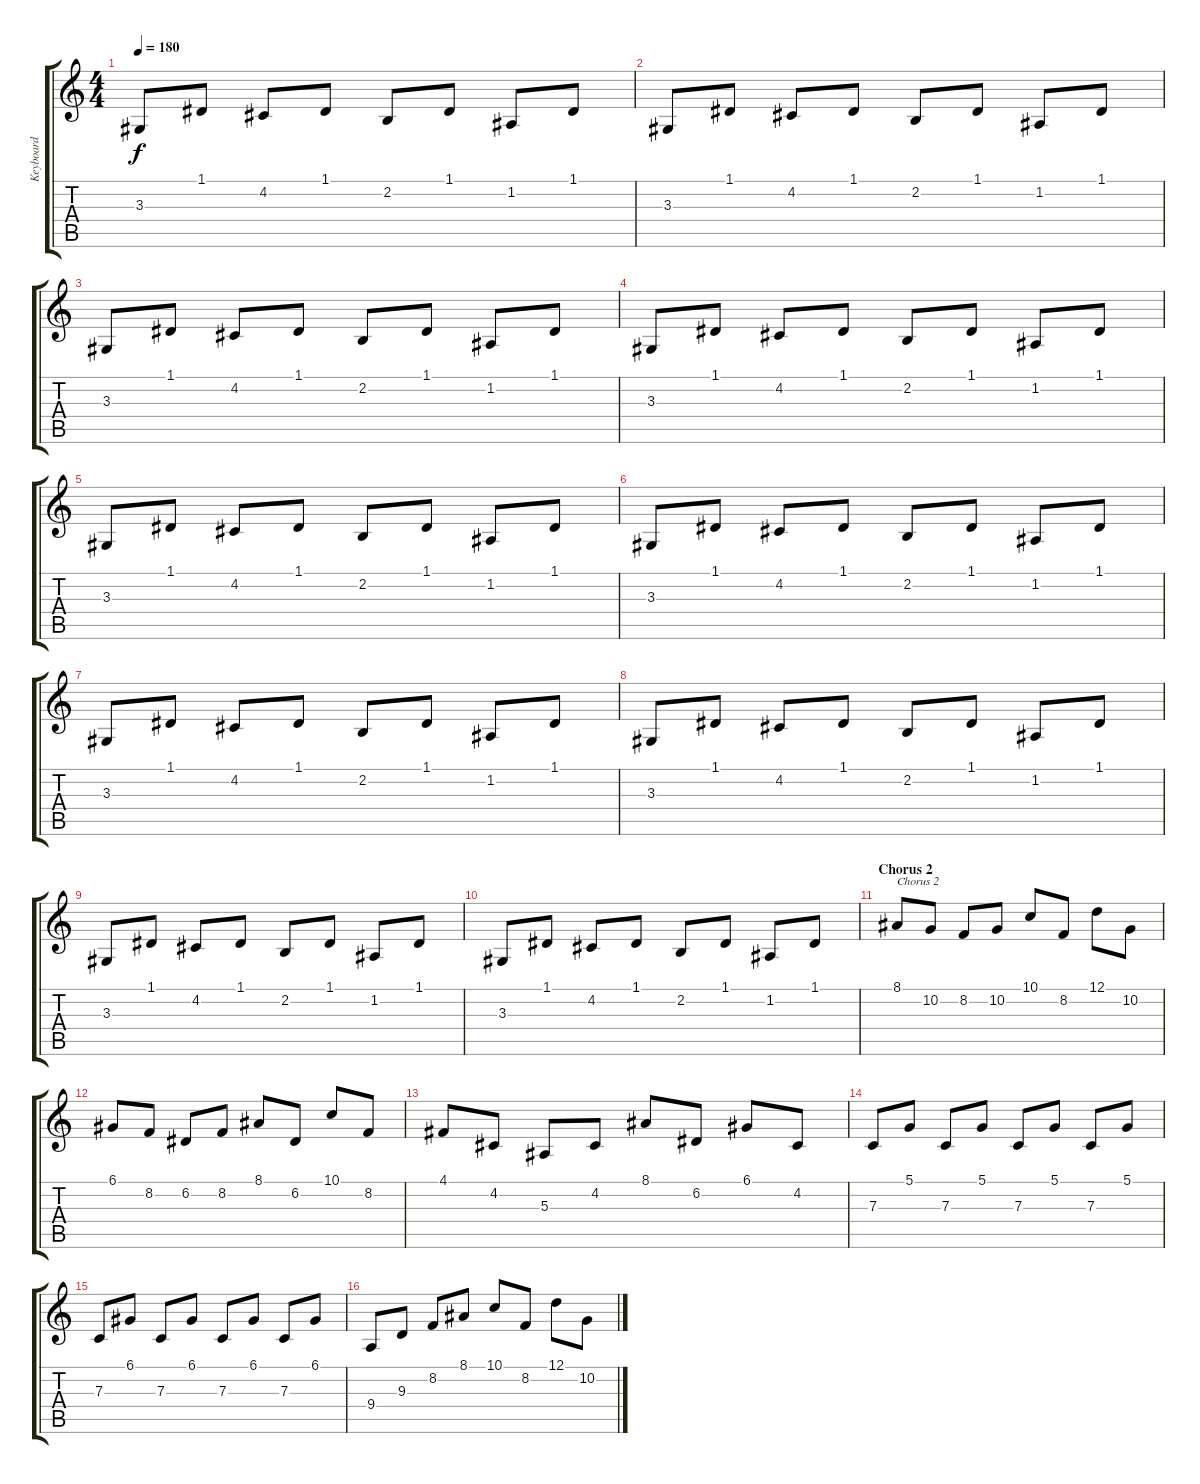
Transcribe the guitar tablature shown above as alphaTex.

\track ("Keyboard" "Keyboard") {instrument tubularbells}
\staff {score tabs}
\tuning (D4 A3 F3 C3 G2 C2) {hide}
\ts (4 4)
\tempo 180
\clef g2
\ks c
3.3.8{dy f} 1.1.8 4.2.8 1.1.8 2.2.8 1.1.8 1.2.8 1.1.8 |
3.3.8 1.1.8 4.2.8 1.1.8 2.2.8 1.1.8 1.2.8 1.1.8 |
3.3.8 1.1.8 4.2.8 1.1.8 2.2.8 1.1.8 1.2.8 1.1.8 |
3.3.8 1.1.8 4.2.8 1.1.8 2.2.8 1.1.8 1.2.8 1.1.8 |
3.3.8 1.1.8 4.2.8 1.1.8 2.2.8 1.1.8 1.2.8 1.1.8 |
3.3.8 1.1.8 4.2.8 1.1.8 2.2.8 1.1.8 1.2.8 1.1.8 |
3.3.8 1.1.8 4.2.8 1.1.8 2.2.8 1.1.8 1.2.8 1.1.8 |
3.3.8 1.1.8 4.2.8 1.1.8 2.2.8 1.1.8 1.2.8 1.1.8 |
3.3.8 1.1.8 4.2.8 1.1.8 2.2.8 1.1.8 1.2.8 1.1.8 |
3.3.8 1.1.8 4.2.8 1.1.8 2.2.8 1.1.8 1.2.8 1.1.8 |
\section ("" "Chorus 2")
8.1.8{txt "Chorus 2" instrument synthbrass1} 10.2.8 8.2.8 10.2.8 10.1.8 8.2.8 12.1.8 10.2.8 |
6.1.8 8.2.8 6.2.8 8.2.8 8.1.8 6.2.8 10.1.8 8.2.8 |
4.1.8 4.2.8 5.3.8 4.2.8 8.1.8 6.2.8 6.1.8 4.2.8 |
7.3.8 5.1.8 7.3.8 5.1.8 7.3.8 5.1.8 7.3.8 5.1.8 |
7.3.8 6.1.8 7.3.8 6.1.8 7.3.8 6.1.8 7.3.8 6.1.8 |
9.4.8 9.3.8 8.2.8 8.1.8 10.1.8 8.2.8 12.1.8 10.2.8
